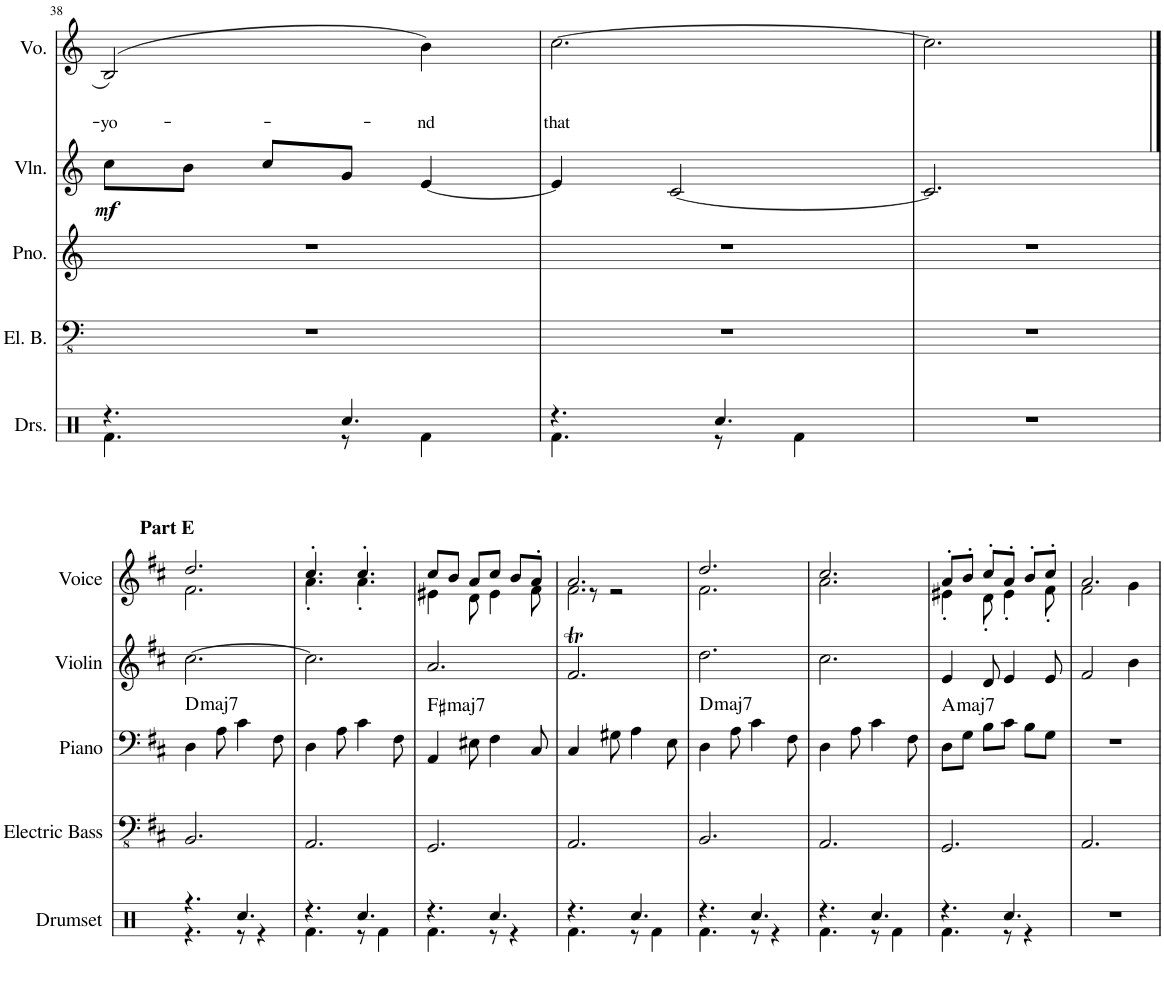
**kern	**kern	**harte	**kern	**dynam	**kern	**text
*part4	*part3	*part3	*part2	*part2	*part1	*part1
*staff4	*staff3	*	*staff2	*staff2	*staff1	*staff1
*I"Electric Bass	*I"Piano	*	*I"Violin	*	*I"Voice	*
*I'El. B.	*I'Pno.	*	*I'Vln.	*	*I'Vo.	*
!!LO:PB:g=z
*clefFv4	*clefG2	*	*clefG2	*	*clefG2	*
*k[]	*k[]	*	*k[]	*	*k[]	*
*M3/4	*M3/4	*	*M3/4	*	*M3/4	*
=38	=38	=38	=38	=38	=38	=38
!	!	!	!	!LO:DY:b	!	!LO:LY:b
2.r	2.r	.	8cc\L	mf	(2B/	-yo-
.	.	.	8b\J	.	.	.
.	.	.	8cc/L	.	.	.
.	.	.	8g/J	.	.	.
!	!	!	!	!	!	!LO:LY:b
.	.	.	[4e/	.	4b\)	nd
=39	=39	=39	=39	=39	=39	=39
!	!	!	!	!	!	!LO:LY:b
2.r	2.r	.	4e/]	.	[2.cc\	that
.	.	.	[2c/	.	.	.
=40	=40	=40	=40	=40	=40	=40
2.r	2.r	.	2.c/]	.	2.cc\]	.
!!LO:LB:g=z
!!LO:REH:place=s1:a:B:enc=none:fs=12:t=Part E
==1	==1	==1	==1	==1	==1	==1
*	*clefF4	*	*	*	*	*
*k[f#c#]	*k[f#c#]	*	*k[f#c#]	*	*k[f#c#]	*
*	*	*	*	*	*^	*
!	!	!LO:H:kt=maj7	!	!	!	!	!
2.BBB/	4D\	D:maj7	[2.cc#\	.	2.dd/	2.f#\	.
.	8A\	.	.	.	.	.	.
.	4c#\	.	.	.	.	.	.
.	8F#\	.	.	.	.	.	.
=2	=2	=2	=2	=2	=2	=2	=2
2.AAA/	4D\	.	2.cc#\]	.	4.cc#'/	4.a'\	.
.	8A\	.	.	.	.	.	.
.	4c#\	.	.	.	4.cc#'/	4.a'\	.
.	8F#\	.	.	.	.	.	.
=3	=3	=3	=3	=3	=3	=3	=3
!	!	!LO:H:kt=maj7	!	!	!	!	!
2.GGG/	4AA/	F#:maj7	2.a/	.	8cc#/L	4e#X\	.
.	.	.	.	.	8b/J	.	.
.	8E#X\	.	.	.	8a/L	8d\	.
.	4F#\	.	.	.	8cc#/J	4e#\	.
.	.	.	.	.	8b/L	.	.
.	8C#/	.	.	.	8a'/J	8f#\	.
=4	=4	=4	=4	=4	=4	=4	=4
2.AAA/	4C#/	.	2.f#t/	.	2.a/	2.f#\	.
.	8G#X\	.	.	.	.	.	.
.	4A\	.	.	.	.	.	.
.	8E\	.	.	.	.	.	.
2ryy	2ryy	.	2ryy	.	2ryy	8r	.
.	.	.	.	.	.	2r	.
8ryy	8ryy	.	8ryy	.	8ryy	.	.
=5	=5	=5	=5	=5	=5	=5	=5
!	!	!LO:H:kt=maj7	!	!	!	!	!
2.BBB/	4D\	D:maj7	2.dd\	.	2.dd/	2.f#\	.
.	8A\	.	.	.	.	.	.
.	4c#\	.	.	.	.	.	.
.	8F#\	.	.	.	.	.	.
=6	=6	=6	=6	=6	=6	=6	=6
2.AAA/	4D\	.	2.cc#\	.	2.cc#/	2.a\	.
.	8A\	.	.	.	.	.	.
.	4c#\	.	.	.	.	.	.
.	8F#\	.	.	.	.	.	.
=7	=7	=7	=7	=7	=7	=7	=7
!	!	!LO:H:kt=maj7	!	!	!	!	!
2.GGG/	8D\L	A:maj7	4e/	.	8a'/L	4e#X'\	.
.	8G\J	.	.	.	8b'/J	.	.
.	8B\L	.	8d/	.	8cc#'/L	8d'\	.
.	8c#\J	.	4e/	.	8a'/J	4e#'\	.
.	8B\L	.	.	.	8b'/L	.	.
.	8G\J	.	8e/	.	8cc#'/J	8f#'\	.
=8	=8	=8	=8	=8	=8	=8	=8
2.AAA/	2.r	.	2f#/	.	2.a/	2f#\	.
.	.	.	4b\	.	.	4g\	.
*	*	*	*	*	*v	*v	*
=	=	=	=	=	=	=
*-	*-	*-	*-	*-	*-	*-
